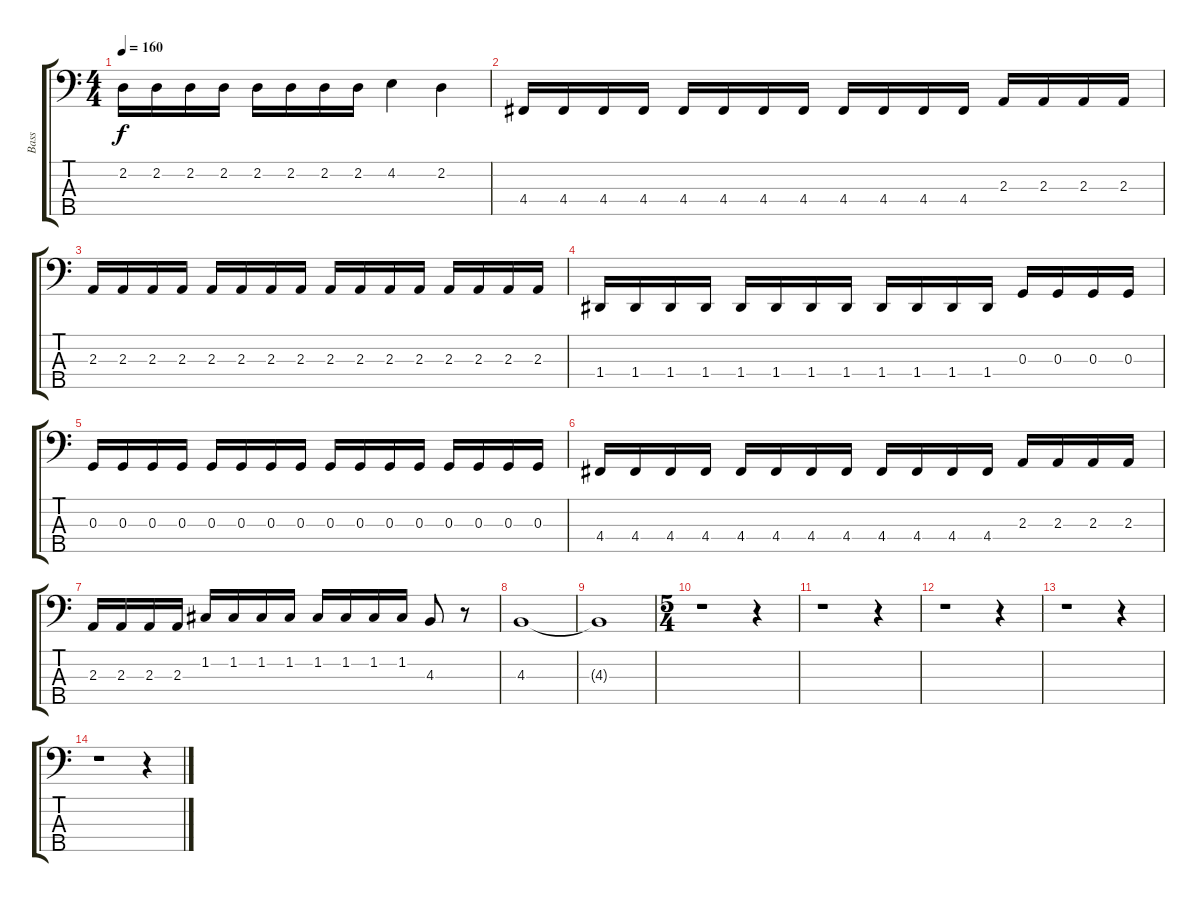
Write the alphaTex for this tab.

\track ("Bass" "Bass") {instrument electricbasspick}
\staff {score tabs}
\tuning (F2 C2 G1 D1 A0) {hide}
\ts (4 4)
\tempo 160
\clef f4
\ks c
2.2.16{dy f} 2.2.16 2.2.16 2.2.16 2.2.16 2.2.16 2.2.16 2.2.16 4.2.4 2.2.4 |
4.4.16 4.4.16 4.4.16 4.4.16 4.4.16 4.4.16 4.4.16 4.4.16 4.4.16 4.4.16 4.4.16 4.4.16 2.3.16 2.3.16 2.3.16 2.3.16 |
2.3.16 2.3.16 2.3.16 2.3.16 2.3.16 2.3.16 2.3.16 2.3.16 2.3.16 2.3.16 2.3.16 2.3.16 2.3.16 2.3.16 2.3.16 2.3.16 |
1.4.16 1.4.16 1.4.16 1.4.16 1.4.16 1.4.16 1.4.16 1.4.16 1.4.16 1.4.16 1.4.16 1.4.16 0.3.16 0.3.16 0.3.16 0.3.16 |
0.3.16 0.3.16 0.3.16 0.3.16 0.3.16 0.3.16 0.3.16 0.3.16 0.3.16 0.3.16 0.3.16 0.3.16 0.3.16 0.3.16 0.3.16 0.3.16 |
4.4.16 4.4.16 4.4.16 4.4.16 4.4.16 4.4.16 4.4.16 4.4.16 4.4.16 4.4.16 4.4.16 4.4.16 2.3.16 2.3.16 2.3.16 2.3.16 |
2.3.16 2.3.16 2.3.16 2.3.16 1.2.16 1.2.16 1.2.16 1.2.16 1.2.16 1.2.16 1.2.16 1.2.16 4.3.8 r.8 |
4.3.1 |
4.3{t}.1 |
\ts (5 4)
r.1 r.4 |
r.1 r.4 |
r.1 r.4 |
r.1 r.4 |
r.1 r.4
